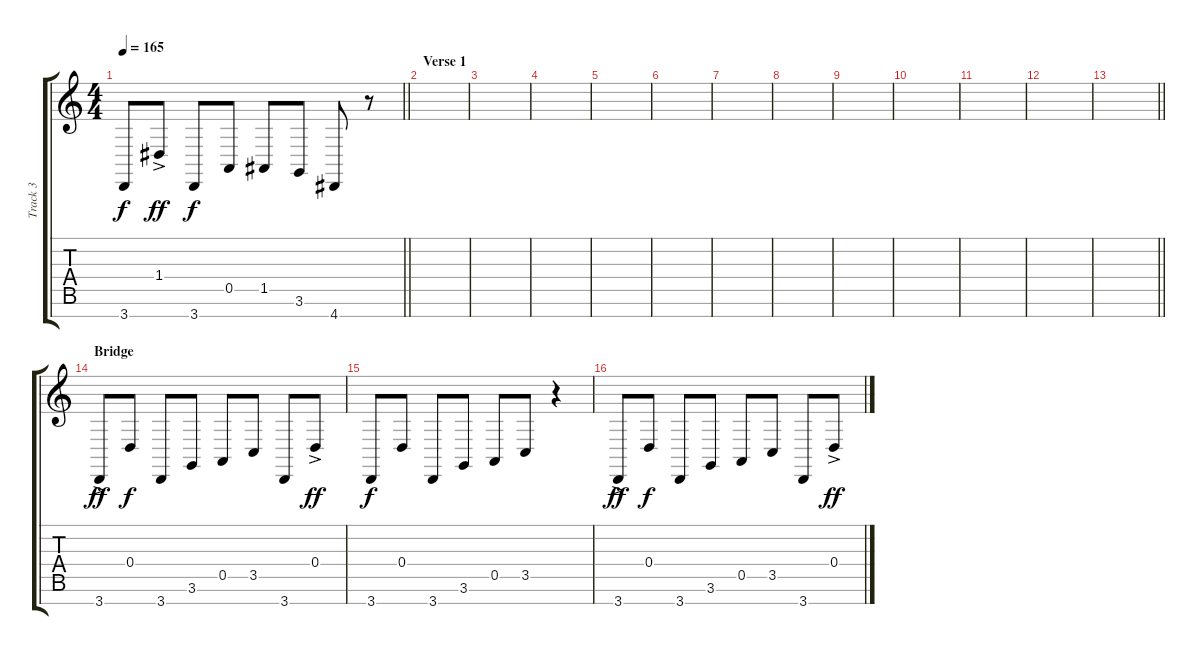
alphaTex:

\track ("Track 3" "Track 3") {instrument lead1square}
\staff {score tabs}
\tuning (E4 B3 G3 D3 A2 E2 B1) {hide}
\ts (4 4)
\tempo 165
\clef g2
\barLineRight lightlight
\ks c
3.7.8{dy f} 1.4{ac}.8{dy ff} 3.7.8{dy f} 0.5.8 1.5.8 3.6.8 4.7.8 r.8 |
\section ("" "Verse 1")
|
|
|
|
|
|
|
|
|
|
|
\barLineRight lightlight
|
\section ("" "Bridge")
3.7{ac}.8{dy ff} 0.4.8{dy f} 3.7.8 3.6.8 0.5.8 3.5.8 3.7.8 0.4{ac}.8{dy ff} |
3.7.8{dy f} 0.4.8 3.7.8 3.6.8 0.5.8 3.5.8 r.4 |
3.7{ac}.8{dy ff} 0.4.8{dy f} 3.7.8 3.6.8 0.5.8 3.5.8 3.7.8 0.4{ac}.8{dy ff}
